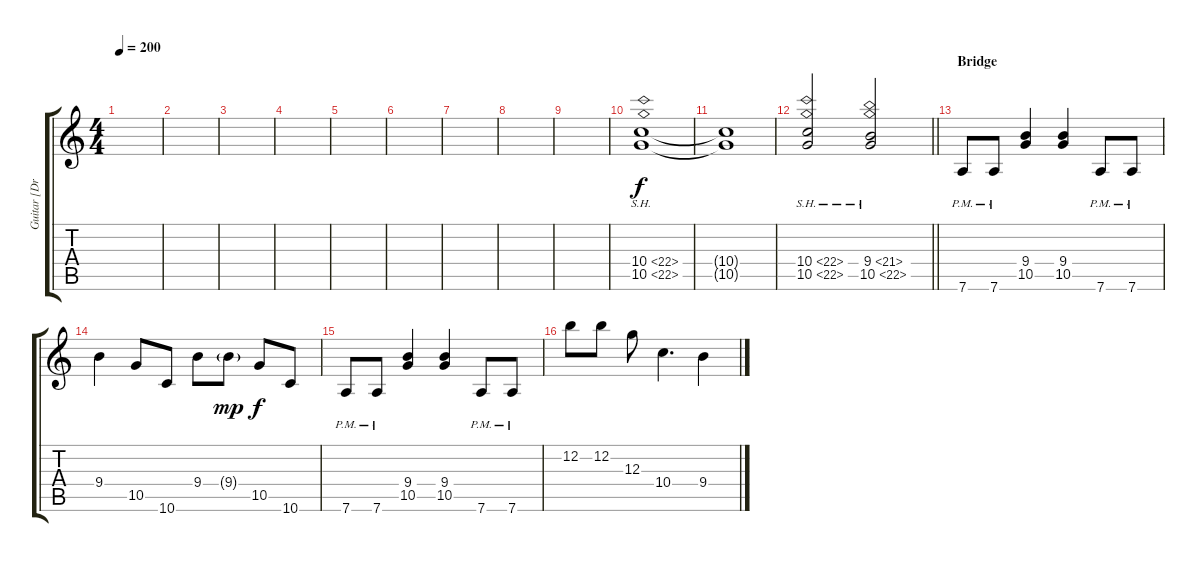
\track ("Guitar [Drop D]" "Guitar [Dr") {instrument distortionguitar}
\staff {score tabs}
\tuning (E4 B3 G3 D3 A2 D2) {hide}
\ts (4 4)
\tempo 200
\clef g2
\ks c
|
|
|
|
|
|
|
|
|
(10.4{sh 12} 10.5{sh 12}).1{volume 16} |
(10.4{t} 10.5{t}).1 |
\barLineRight lightlight
(10.4{sh 12} 10.5{sh 12}).2 (9.4{sh 12} 10.5{sh 12}).2 |
\section ("" "Bridge")
7.6{pm}.8 7.6{pm}.8 (9.4 10.5).4 (9.4 10.5).4 7.6{pm}.8 7.6{pm}.8 |
9.4.4 10.5.8 10.6.8 9.4.8 9.4{g}.8{dy mp} 10.5.8{dy f} 10.6.8 |
7.6{pm}.8 7.6{pm}.8 (9.4 10.5).4 (9.4 10.5).4 7.6{pm}.8 7.6{pm}.8 |
12.2.8 12.2.8 12.3.8 10.4.4{d} 9.4.4
